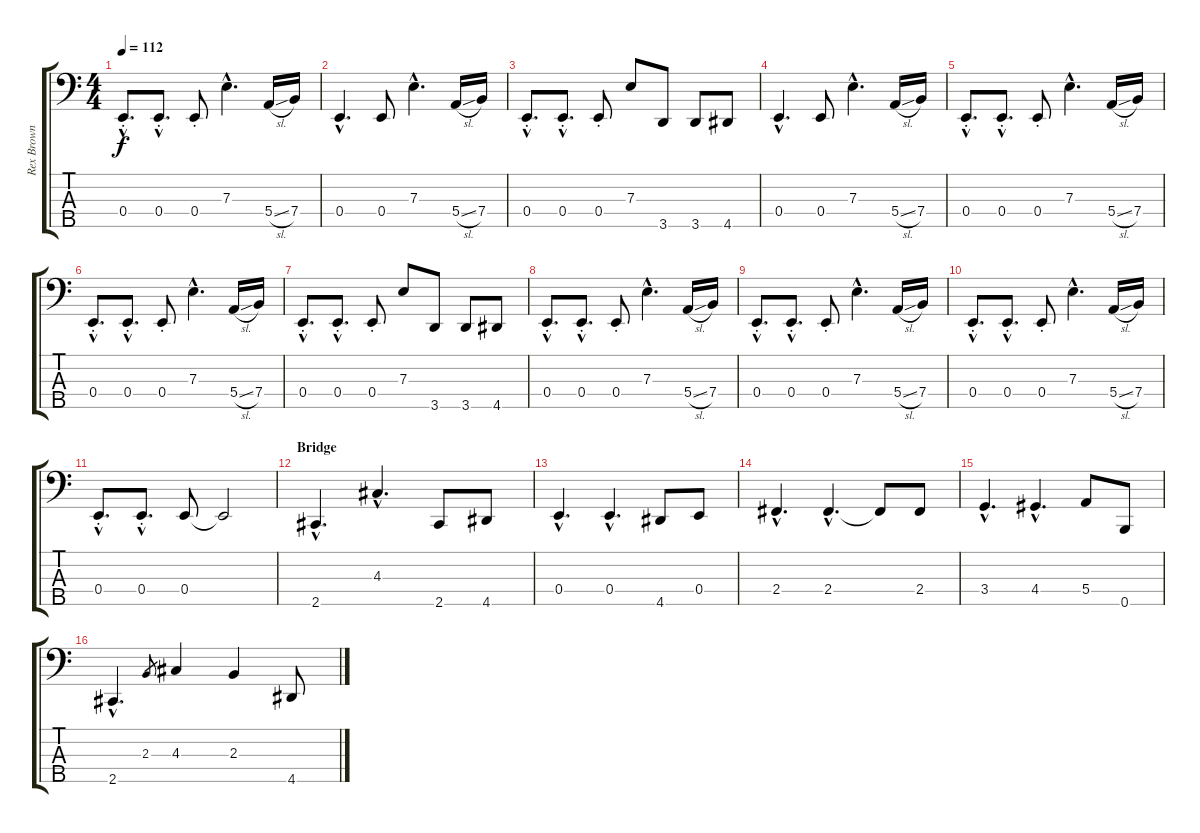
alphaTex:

\track ("Rex Brown" "Rex Brown") {instrument electricbasspick}
\staff {score tabs}
\tuning (G2 D2 A1 E1 B0) {hide}
\ts (4 4)
\tempo 112
\clef f4
\ks c
0.4{hac st}.8{d dy f} 0.4{hac st}.8{d} 0.4{st}.8 7.3{hac}.4{d} 5.4{sl}.16 7.4.16 |
0.4{hac}.4{d} 0.4.8 7.3{hac}.4{d} 5.4{sl}.16 7.4.16 |
0.4{hac st}.8{d} 0.4{hac st}.8{d} 0.4{st}.8 7.3.8 3.5.8 3.5.8 4.5.8 |
0.4{hac}.4{d} 0.4.8 7.3{hac}.4{d} 5.4{sl}.16 7.4.16 |
0.4{hac st}.8{d} 0.4{hac st}.8{d} 0.4{st}.8 7.3{hac}.4{d} 5.4{sl}.16 7.4.16 |
0.4{hac st}.8{d} 0.4{hac st}.8{d} 0.4{st}.8 7.3{hac}.4{d} 5.4{sl}.16 7.4.16 |
0.4{hac st}.8{d} 0.4{hac st}.8{d} 0.4{st}.8 7.3.8 3.5.8 3.5.8 4.5.8 |
0.4{hac st}.8{d} 0.4{hac st}.8{d} 0.4{st}.8 7.3{hac}.4{d} 5.4{sl}.16 7.4.16 |
0.4{hac st}.8{d} 0.4{hac st}.8{d} 0.4{st}.8 7.3{hac}.4{d} 5.4{sl}.16 7.4.16 |
0.4{hac st}.8{d} 0.4{hac st}.8{d} 0.4{st}.8 7.3{hac}.4{d} 5.4{sl}.16 7.4.16 |
0.4{hac st}.8{d} 0.4{hac st}.8{d} 0.4.8 0.4{t}.2 |
\section ("" "Bridge")
2.5{hac}.4{d} 4.3{hac}.4{d} 2.5.8 4.5.8 |
0.4{hac}.4{d} 0.4{hac}.4{d} 4.5.8 0.4.8 |
2.4{hac}.4{d} 2.4{hac}.4{d} 2.4{t}.8 2.4.8 |
3.4{hac}.4{d} 4.4{hac}.4{d} 5.4.8 0.5.8 |
2.5{hac}.4{d} 2.3.8{gr} 4.3.4 2.3.4 4.5.8
